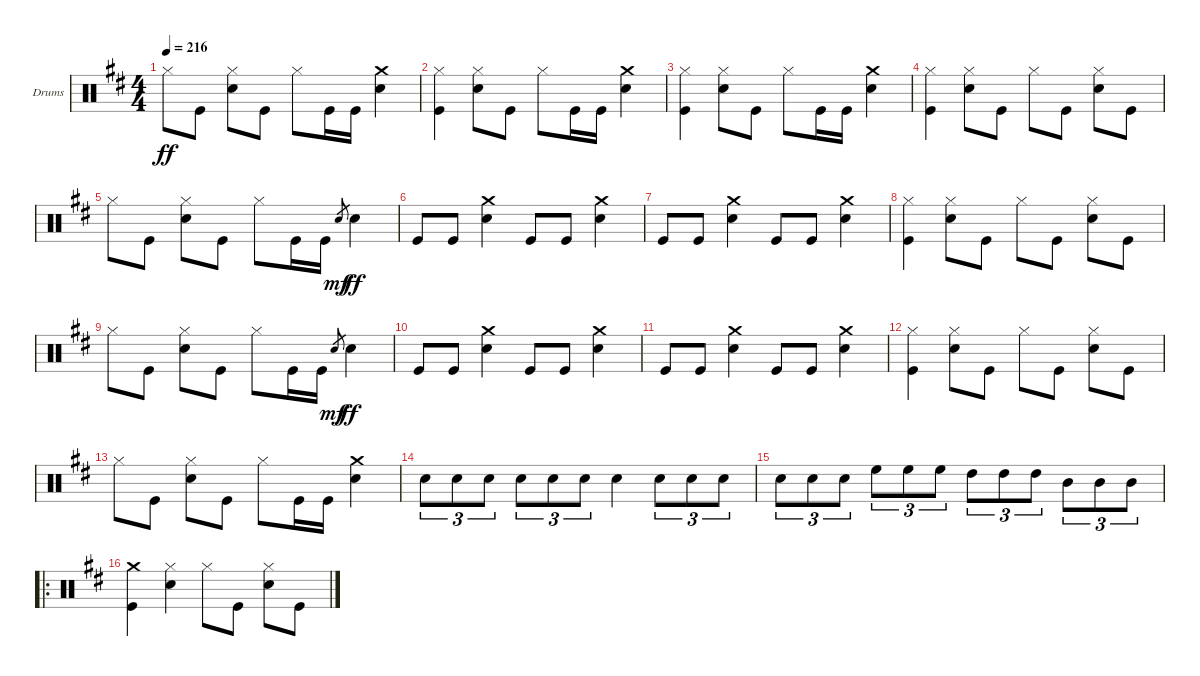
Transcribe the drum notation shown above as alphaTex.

\bracketExtendMode groupsimilarinstruments
\firstSystemTrackNameOrientation horizontal
\otherSystemsTrackNameOrientation horizontal
\track ("Drumkit" "Drums") {instrument percussion}
\staff {score}
\articulation defaults
\ts (4 4)
\tempo 216
\clef neutral
\scale
1.05044
\ks d "Hi-Hat (closed)".8{dy ff} "Kick (hit)".8
("Hi-Hat (closed)" "Snare (hit) 2").8 "Kick (hit)".8 "Hi-Hat (closed)".8 "Kick (hit)".16 "Kick (hit)".16 ("Crash medium (hit)" "Snare (hit) 2").4 |
\scale
0.949559 ("Hi-Hat (closed)" "Kick (hit)").4 ("Hi-Hat (closed)" "Snare (hit) 2").8 "Kick (hit)".8 "Hi-Hat (closed)".8 "Kick (hit)".16 "Kick (hit)".16 ("Crash medium (hit)" "Snare (hit) 2").4 |
\scale
1.05044 ("Hi-Hat (closed)" "Kick (hit)").4 ("Hi-Hat (closed)" "Snare (hit) 2").8 "Kick (hit)".8 "Hi-Hat (closed)".8 "Kick (hit)".16 "Kick (hit)".16 ("Crash medium (hit)" "Snare (hit) 2").4 |
\scale
0.949559 ("Hi-Hat (closed)" "Kick (hit)").4 ("Hi-Hat (closed)" "Snare (hit) 2").8 "Kick (hit)".8 "Hi-Hat (closed)".8 "Kick (hit)".8 ("Hi-Hat (closed)" "Snare (hit) 2").8 "Kick (hit)".8 |
\scale
1.05044 "Hi-Hat (closed)".8 "Kick (hit)".8 ("Hi-Hat (closed)" "Snare (hit) 2").8 "Kick (hit)".8 "Hi-Hat (closed)".8 "Kick (hit)".16 "Kick (hit)".16 "Snare (hit) 2".8{gr dy mf} "Snare (hit) 2".4{dy ff} |
\scale
0.949559 "Kick (hit)".8 "Kick (hit)".8 ("Crash medium (hit)" "Snare (hit) 2").4 "Kick (hit)".8 "Kick (hit)".8 ("Crash medium (hit)" "Snare (hit) 2").4 |
\scale
1.05044 "Kick (hit)".8 "Kick (hit)".8 ("Crash medium (hit)" "Snare (hit) 2").4 "Kick (hit)".8 "Kick (hit)".8 ("Crash medium (hit)" "Snare (hit) 2").4 |
\scale
0.949559 ("Hi-Hat (closed)" "Kick (hit)").4 ("Hi-Hat (closed)" "Snare (hit) 2").8 "Kick (hit)".8 "Hi-Hat (closed)".8 "Kick (hit)".8 ("Hi-Hat (closed)" "Snare (hit) 2").8 "Kick (hit)".8 |
\scale
1.05044 "Hi-Hat (closed)".8 "Kick (hit)".8 ("Hi-Hat (closed)" "Snare (hit) 2").8 "Kick (hit)".8 "Hi-Hat (closed)".8 "Kick (hit)".16 "Kick (hit)".16 "Snare (hit) 2".8{gr dy mf} "Snare (hit) 2".4{dy ff} |
\scale
0.949559 "Kick (hit)".8 "Kick (hit)".8 ("Crash medium (hit)" "Snare (hit) 2").4 "Kick (hit)".8 "Kick (hit)".8 ("Crash medium (hit)" "Snare (hit) 2").4 |
\scale
1.05044 "Kick (hit)".8 "Kick (hit)".8 ("Crash medium (hit)" "Snare (hit) 2").4 "Kick (hit)".8 "Kick (hit)".8 ("Crash medium (hit)" "Snare (hit) 2").4 |
\scale
0.949559 ("Hi-Hat (closed)" "Kick (hit)").4 ("Hi-Hat (closed)" "Snare (hit) 2").8 "Kick (hit)".8 "Hi-Hat (closed)".8 "Kick (hit)".8 ("Hi-Hat (closed)" "Snare (hit) 2").8 "Kick (hit)".8 |
\scale
1.05044 "Hi-Hat (closed)".8 "Kick (hit)".8 ("Hi-Hat (closed)" "Snare (hit) 2").8 "Kick (hit)".8 "Hi-Hat (closed)".8 "Kick (hit)".16 "Kick (hit)".16 ("Crash medium (hit)" "Snare (hit) 2").4 |
\scale
0.949559 "Snare (hit) 2".8{tu (3 2)} "Snare (hit) 2".8{tu (3 2)} "Snare (hit) 2".8{tu (3 2)} "Snare (hit) 2".8{tu (3 2)} "Snare (hit) 2".8{tu (3 2)} "Snare (hit) 2".8{tu (3 2)} "Snare (hit) 2".4 "Snare (hit) 2".8{tu (3 2)} "Snare (hit) 2".8{tu (3 2)} "Snare (hit) 2".8{tu (3 2)} |
\scale
1.05044 "Snare (hit) 2".8{tu (3 2)} "Snare (hit) 2".8{tu (3 2)} "Snare (hit) 2".8{tu (3 2)} "High Floor Tom (hit)".8{tu (3 2)} "High Floor Tom (hit)".8{tu (3 2)} "High Floor Tom (hit)".8{tu (3 2)} "High Tom (hit)".8{tu (3 2)} "High Tom (hit)".8{tu (3 2)} "High Tom (hit)".8{tu (3 2)} "Mid Tom (hit)".8{tu (3 2)} "Mid Tom (hit)".8{tu (3 2)} "Mid Tom (hit)".8{tu (3 2)} |
\ro
\scale
0.949559 ("Crash medium (hit)" "Kick (hit)").4 ("Hi-Hat (closed)" "Snare (hit) 2").4 "Hi-Hat (closed)".8 "Kick (hit)".8 ("Hi-Hat (closed)" "Snare (hit) 2").8 "Kick (hit)".8
